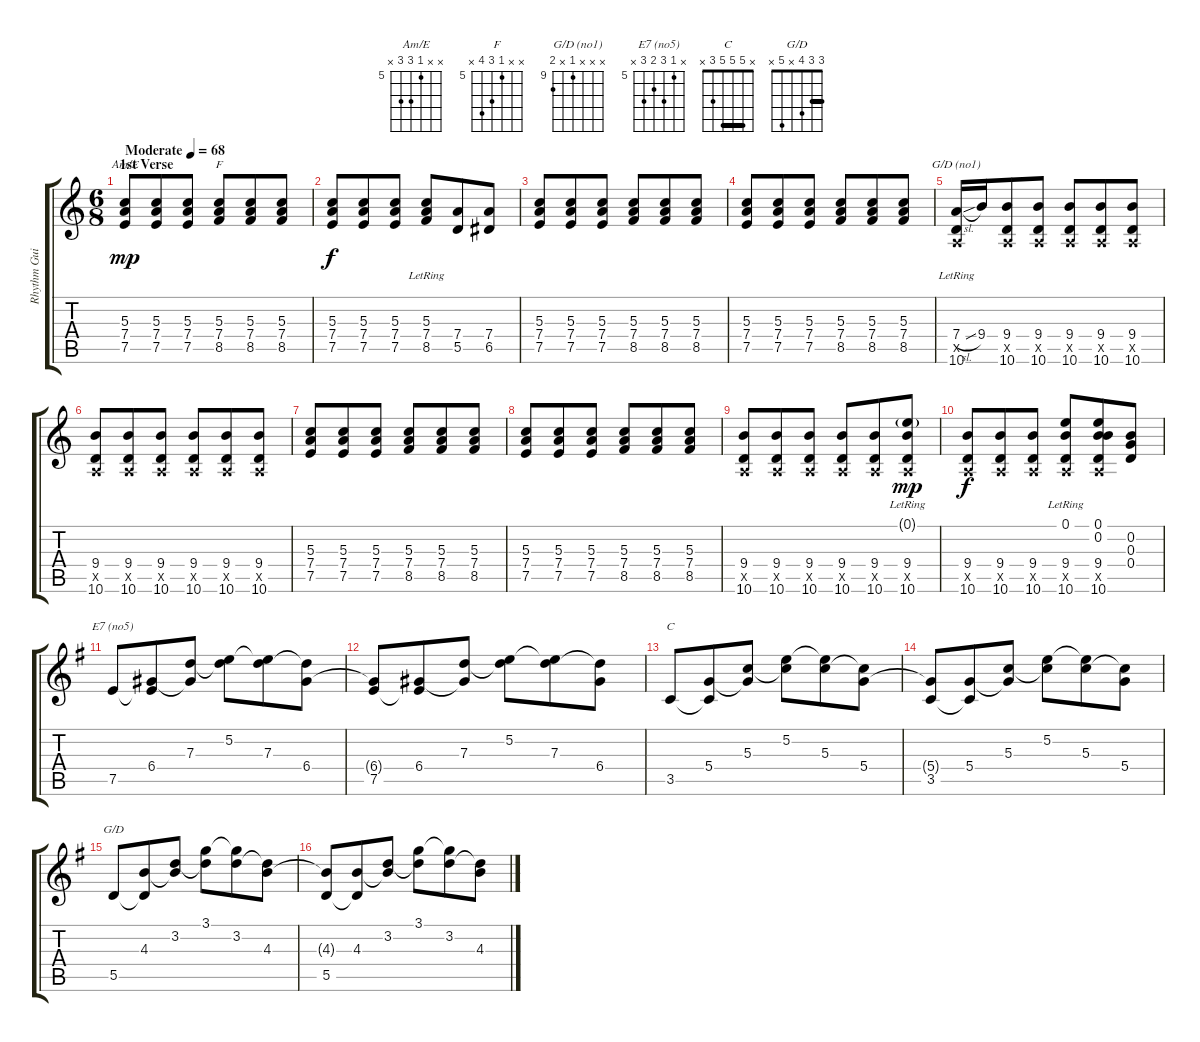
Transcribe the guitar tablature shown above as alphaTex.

\track ("Rhythm Guitar (Rune Kjeldsen)" "Rhythm Gui") {instrument acousticguitarsteel}
\staff {score tabs}
\tuning (E4 B3 G3 D3 A2 E2) {hide}
\chord ("Am/E" x x 5 7 7 x) {firstfret 5}
\chord ("F" x x 5 7 8 x) {firstfret 5}
\chord ("G/D (no1)" x x x 9 x 10) {firstfret 9}
\chord ("E7 (no5)" x 5 7 6 7 x) {firstfret 5}
\chord ("C" x 5 5 5 3 x) {barre 5}
\chord ("G/D" 3 3 4 x 5 x) {barre 3}
\ts (6 8)
\section ("" "1st Verse")
\tempo (68 "Moderate")
\clef g2
\ks aminor
(5.3 7.4 7.5).8{ch "Am/E" dy mp instrument acousticguitarsteel} (5.3 7.4 7.5).8 (5.3 7.4 7.5).8 (5.3 7.4 8.5).8{ch "F"} (5.3 7.4 8.5).8 (5.3 7.4 8.5).8 |
(5.3 7.4 7.5).8{dy f} (5.3 7.4 7.5).8 (5.3 7.4 7.5).8 (5.3{lr} 7.4 8.5).8 (7.4 5.5).8 (7.4 6.5).8 |
(5.3 7.4 7.5).8 (5.3 7.4 7.5).8 (5.3 7.4 7.5).8 (5.3 7.4 8.5).8 (5.3 7.4 8.5).8 (5.3 7.4 8.5).8 |
(5.3 7.4 7.5).8 (5.3 7.4 7.5).8 (5.3 7.4 7.5).8 (5.3 7.4 8.5).8 (5.3 7.4 8.5).8 (5.3 7.4 8.5).8 |
(7.4{sl} 0.5{x} 10.6{lr}).16{ch "G/D (no1)"} 9.4.16 (9.4 0.5{x} 10.6).8 (9.4 0.5{x} 10.6).8 (9.4 0.5{x} 10.6).8 (9.4 0.5{x} 10.6).8 (9.4 0.5{x} 10.6).8 |
(9.4 0.5{x} 10.6).8 (9.4 0.5{x} 10.6).8 (9.4 0.5{x} 10.6).8 (9.4 0.5{x} 10.6).8 (9.4 0.5{x} 10.6).8 (9.4 0.5{x} 10.6).8 |
(5.3 7.4 7.5).8 (5.3 7.4 7.5).8 (5.3 7.4 7.5).8 (5.3 7.4 8.5).8 (5.3 7.4 8.5).8 (5.3 7.4 8.5).8 |
(5.3 7.4 7.5).8 (5.3 7.4 7.5).8 (5.3 7.4 7.5).8 (5.3 7.4 8.5).8 (5.3 7.4 8.5).8 (5.3 7.4 8.5).8 |
(9.4 0.5{x} 10.6).8 (9.4 0.5{x} 10.6).8 (9.4 0.5{x} 10.6).8 (9.4 0.5{x} 10.6).8 (9.4 0.5{x} 10.6).8 (0.1{g lr} 9.4 0.5{x} 10.6).8{dy mp} |
(9.4 0.5{x} 10.6).8{dy f} (9.4 0.5{x} 10.6).8 (9.4 0.5{x} 10.6).8 (0.1{lr} 9.4 0.5{x} 10.6).8 (0.1 0.2 9.4 0.5{x} 10.6).8 (0.2 0.3 0.4).8 |
\ks eminor
7.5.8{ch "E7 (no5)"} (6.4 7.5{t}).8 (7.3 6.4{t}).8 (5.2 7.3{t}).8 (5.2{t} 7.3).8 (7.3{t} 6.4).8 |
(6.4{t} 7.5).8 (6.4 7.5{t}).8 (7.3 6.4{t}).8 (5.2 7.3{t}).8 (5.2{t} 7.3).8 (7.3{t} 6.4).8 |
3.5.8{ch "C"} (5.4 3.5{t}).8 (5.3 5.4{t}).8 (5.2 5.3{t}).8 (5.2{t} 5.3).8 (5.3{t} 5.4).8 |
(5.4{t} 3.5).8 (5.4 3.5{t}).8 (5.3 5.4{t}).8 (5.2 5.3{t}).8 (5.2{t} 5.3).8 (5.3{t} 5.4).8 |
5.5.8{ch "G/D"} (4.3 5.5{t}).8 (3.2 4.3{t}).8 (3.1 3.2{t}).8 (3.1{t} 3.2).8 (3.2{t} 4.3).8 |
(4.3{t} 5.5).8 (4.3 5.5{t}).8 (3.2 4.3{t}).8 (3.1 3.2{t}).8 (3.1{t} 3.2).8 (3.2{t} 4.3).8
